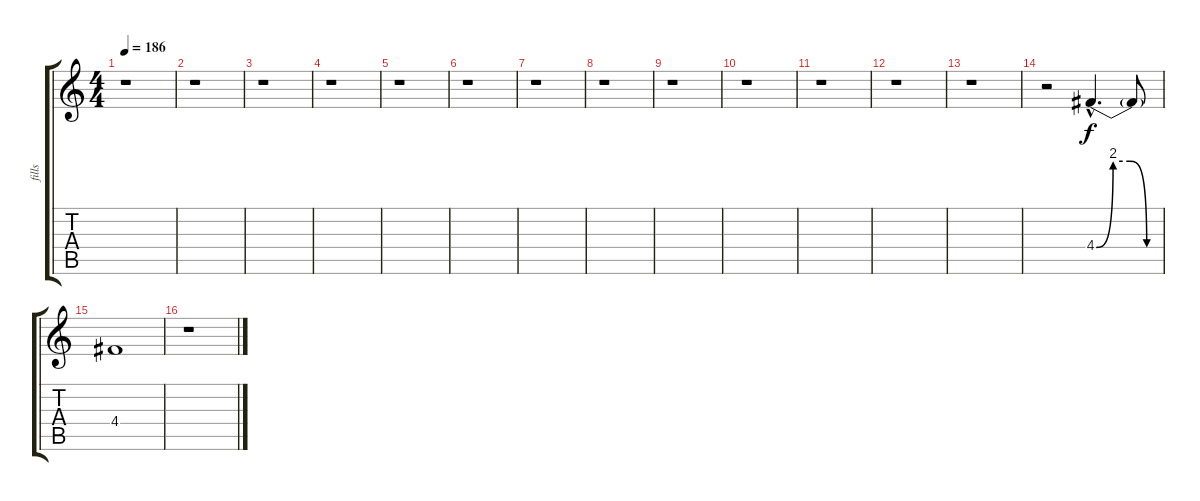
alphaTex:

\track ("fills" "fills") {instrument distortionguitar}
\staff {score tabs}
\tuning (E4 B3 G3 D3 A2 E2) {hide}
\ts (4 4)
\tempo 186
\clef g2
\ks c
r.1{dy f} |
r.1 |
r.1 |
r.1 |
r.1 |
r.1 |
r.1 |
r.1 |
r.1 |
r.1 |
r.1 |
r.1 |
r.1 |
r.2 4.4{be (custom 0 0 15 8 30 8 45 0 60 0) hac}.4{d} 4.4{t}.8 |
4.4.1 |
r.1
